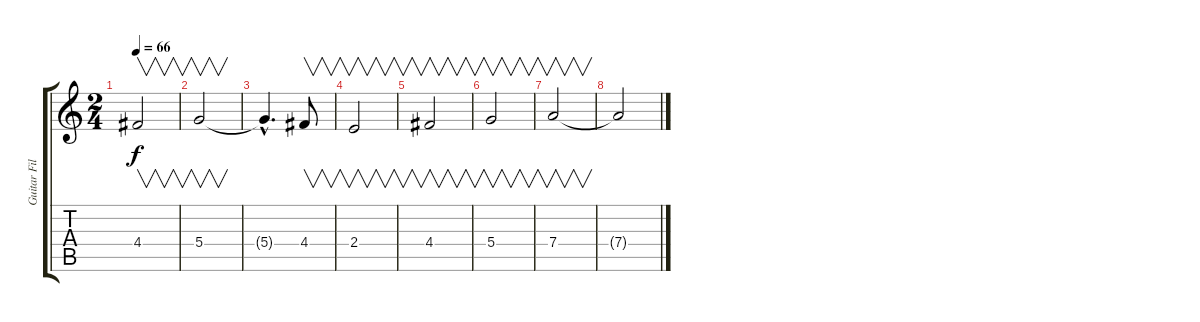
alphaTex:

\track ("Guitar Fills" "Guitar Fil") {instrument electricguitarjazz}
\staff {score tabs}
\tuning (E4 B3 G3 D3 A2 E2) {hide}
\ts (2 4)
\tempo 66
\clef g2
\ks c
4.4.2{v dy f} |
5.4.2{v} |
5.4{hac t}.4{d} 4.4.8{v} |
2.4.2{v} |
4.4.2{v} |
5.4.2{v} |
7.4.2{v} |
7.4{t}.2
